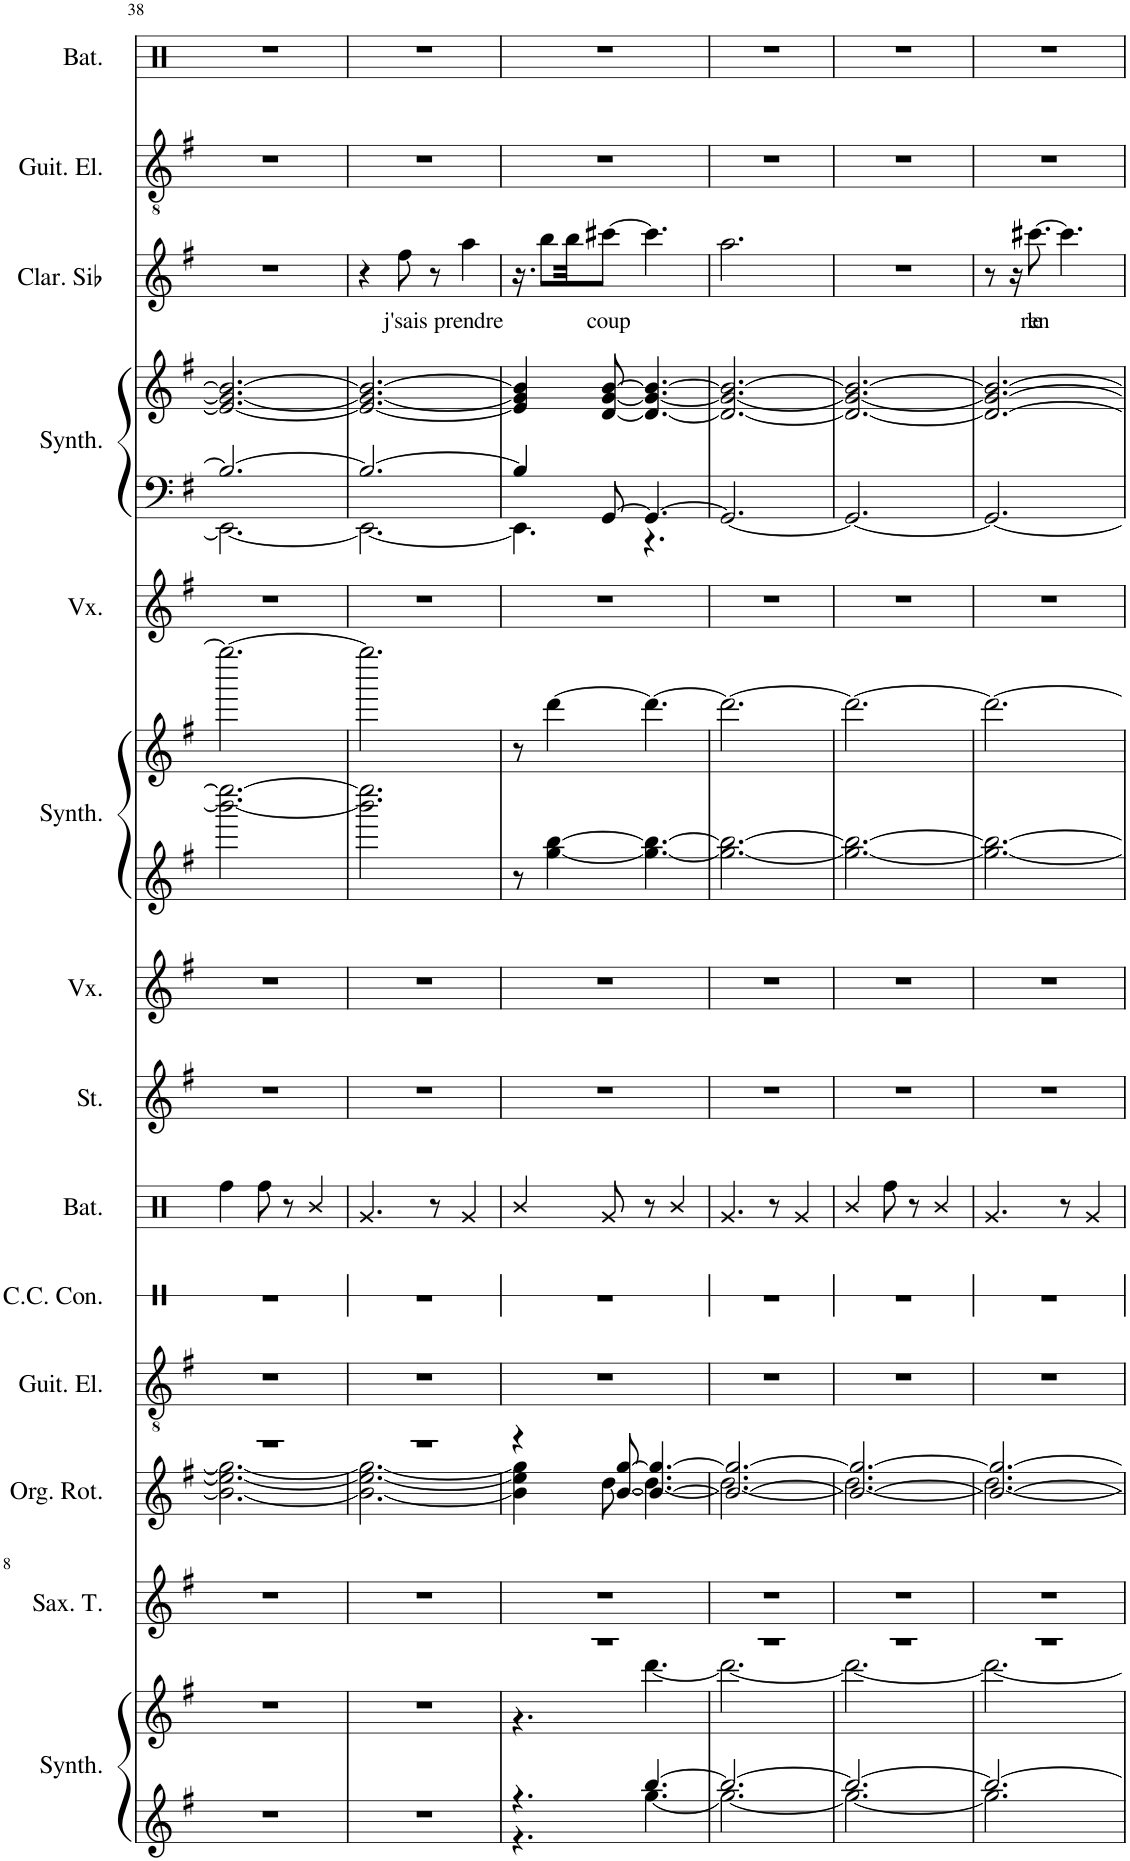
**kern	**kern	**kern	**kern	**kern	**kern	**kern	**kern	**kern	**kern	**kern	**kern	**kern	**kern	**kern	**text	**kern	**kern
*part14	*part14	*part13	*part12	*part11	*part10	*part9	*part8	*part7	*part6	*part6	*part5	*part4	*part4	*part3	*part3	*part2	*part1
*staff17	*staff16	*staff15	*staff14	*staff13	*staff12	*staff11	*staff10	*staff9	*staff8	*staff7	*staff6	*staff5	*staff4	*staff3	*staff3	*staff2	*staff1
*I"Synthétiseur Pad	*	*I"Saxophone Ténor	*I"Orgue rotatif	*I"Guitare électrique	*I"Caisse claire de concert	*I"Batterie	*I"Cordes	*I"Voix	*I"Synthétiseur Pad	*	*I"Voix	*I"Synthétiseur Pad	*	*I"Clarinette en Sib	*	*I"Guitare électrique	*I"Batterie
*I'Synth.	*	*I'Sax. T.	*I'Org. Rot.	*I'Guit. El.	*I'C.C. Con.	*I'Bat.	*	*I'Vx.	*I'Synth.	*	*I'Vx.	*I'Synth.	*	*I'Clar. Sib	*	*I'Guit. El.	*I'Bat.
!!LO:PB:g=z
*clefG2	*clefG2	*clefG2	*clefG2	*clefGv2	*clefX	*clefX	*clefG2	*clefG2	*clefG2	*clefG2	*clefG2	*clefF4	*clefG2	*clefG2	*	*clefGv2	*clefX
*	*	*Trd8c14	*	*	*	*	*	*	*	*	*	*	*	*Trd1c2	*	*	*
*k[f#]	*k[f#]	*k[f#]	*k[f#]	*k[f#]	*k[f#]	*k[]	*k[f#]	*k[f#]	*k[f#]	*k[f#]	*k[f#]	*k[f#]	*k[f#]	*k[f#]	*	*k[f#]	*k[]
*M6/8	*M6/8	*M6/8	*M6/8	*M6/8	*M6/8	*M6/8	*M6/8	*M6/8	*M6/8	*M6/8	*M6/8	*M6/8	*M6/8	*M6/8	*	*M6/8	*M6/8
=38	=38	=38	=38	=38	=38	=38	=38	=38	=38	=38	=38	=38	=38	=38	=38	=38	=38
*	*	*	*^	*	*	*	*	*	*	*	*	*^	*	*	*	*	*
2.r	2.r	2.r	2.r	2.b\_ 2.ee\_ 2.gg\_	2.r	2.r	4Rff\	2.r	2.r	2.bbb\_ 2.eeee\_	2.gggg\_	2.r	2.B/_	2.EE\_	2.e/_ 2.g/_ 2.b/_	2.r	.	2.r	2.r
.	.	.	.	.	.	.	8Rff\	.	.	.	.	.	.	.	.	.	.	.	.
.	.	.	.	.	.	.	8r	.	.	.	.	.	.	.	.	.	.	.	.
.	.	.	.	.	.	.	4R/	.	.	.	.	.	.	.	.	.	.	.	.
=39	=39	=39	=39	=39	=39	=39	=39	=39	=39	=39	=39	=39	=39	=39	=39	=39	=39	=39	=39
2.r	2.r	2.r	2.r	2.b\_ 2.ee\_ 2.gg\_	2.r	2.r	4.Rg/	2.r	2.r	2.bbb\] 2.eeee\]	2.gggg\]	2.r	2.B/_	2.EE\_	2.e/_ 2.g/_ 2.b/_	4r	.	2.r	2.r
!	!	!	!	!	!	!	!	!	!	!	!	!	!	!	!	!	!LO:LY:b	!	!
.	.	.	.	.	.	.	.	.	.	.	.	.	.	.	.	8ff#\	j'sais	.	.
.	.	.	.	.	.	.	8r	.	.	.	.	.	.	.	.	8r	.	.	.
!	!	!	!	!	!	!	!	!	!	!	!	!	!	!	!	!	!LO:LY:b	!	!
.	.	.	.	.	.	.	4Rg/	.	.	.	.	.	.	.	.	4aa\	prendre	.	.
=40	=40	=40	=40	=40	=40	=40	=40	=40	=40	=40	=40	=40	=40	=40	=40	=40	=40	=40	=40
*^	*^	*	*	*	*	*	*	*	*	*	*	*	*	*	*	*	*	*	*
4.r	4.r	2.r	4.r	2.r	4r	4b\] 4ee\] 4gg\]	2.r	2.r	4R/	2.r	2.r	8r	8r	2.r	4B/]	4.EE\]	4e/] 4g/] 4b/]	16.r	.	2.r	2.r
.	.	.	.	.	.	.	.	.	.	.	.	.	.	.	.	.	.	8bb\L	.	.	.
.	.	.	.	.	.	.	.	.	.	.	.	[4gg\ [4bb\	[4ddd\	.	.	.	.	.	.	.	.
.	.	.	.	.	.	.	.	.	.	.	.	.	.	.	.	.	.	32bb\KK	.	.	.
!	!	!	!	!	!	!	!	!	!	!	!	!	!	!	!	!	!	!	!LO:LY:b	!	!
.	.	.	.	.	[8b/ [8gg/	[8dd\	.	.	8Rg/	.	.	.	.	.	[8GG/	.	[8d/ [8g/ [8b/	[8ccc#X\J	coup	.	.
[4.bb/	[4.gg\	.	[4.ddd\	.	4.b/_ 4.gg/_	4.dd\_	.	.	8r	.	.	4.gg\_ 4.bb\_	4.ddd\_	.	4.GG/_	4.r	4.d/_ 4.g/_ 4.b/_	4.ccc#\]	.	.	.
.	.	.	.	.	.	.	.	.	4R/	.	.	.	.	.	.	.	.	.	.	.	.
*	*	*	*	*	*	*	*	*	*	*	*	*	*	*	*v	*v	*	*	*	*	*
=41	=41	=41	=41	=41	=41	=41	=41	=41	=41	=41	=41	=41	=41	=41	=41	=41	=41	=41	=41	=41
2.bb/_	2.gg\_	2.r	2.ddd\_	2.r	2.b/_ 2.gg/_	2.dd\_	2.r	2.r	4.Rg/	2.r	2.r	2.gg\_ 2.bb\_	2.ddd\_	2.r	2.GG/_	2.d/_ 2.g/_ 2.b/_	2.aa\	.	2.r	2.r
.	.	.	.	.	.	.	.	.	8r	.	.	.	.	.	.	.	.	.	.	.
.	.	.	.	.	.	.	.	.	4Rg/	.	.	.	.	.	.	.	.	.	.	.
=42	=42	=42	=42	=42	=42	=42	=42	=42	=42	=42	=42	=42	=42	=42	=42	=42	=42	=42	=42	=42
2.bb/_	2.gg\_	2.r	2.ddd\_	2.r	2.b/_ 2.gg/_	2.dd\_	2.r	2.r	4R/	2.r	2.r	2.gg\_ 2.bb\_	2.ddd\_	2.r	2.GG/_	2.d/_ 2.g/_ 2.b/_	2.r	.	2.r	2.r
.	.	.	.	.	.	.	.	.	8Rff\	.	.	.	.	.	.	.	.	.	.	.
.	.	.	.	.	.	.	.	.	8r	.	.	.	.	.	.	.	.	.	.	.
.	.	.	.	.	.	.	.	.	4R/	.	.	.	.	.	.	.	.	.	.	.
=43	=43	=43	=43	=43	=43	=43	=43	=43	=43	=43	=43	=43	=43	=43	=43	=43	=43	=43	=43	=43
2.bb/_	2.gg\]	2.r	2.ddd\_	2.r	2.b/_ 2.gg/_	2.dd\_	2.r	2.r	4.Rg/	2.r	2.r	2.gg\_ 2.bb\_	2.ddd\_	2.r	2.GG/_	2.d/_ 2.g/_ 2.b/_	8r	.	2.r	2.r
.	.	.	.	.	.	.	.	.	.	.	.	.	.	.	.	.	16r	.	.	.
!	!	!	!	!	!	!	!	!	!	!	!	!	!	!	!	!	!	!LO:LY:b	!	!
.	.	.	.	.	.	.	.	.	.	.	.	.	.	.	.	.	[8.ccc#X\	le	.	.
.	.	.	.	.	.	.	.	.	8r	.	.	.	.	.	.	.	4.ccc#\]	.	.	.
.	.	.	.	.	.	.	.	.	4Rg/	.	.	.	.	.	.	.	.	.	.	.
*v	*v	*	*	*	*v	*v	*	*	*	*	*	*	*	*	*	*	*	*	*	*
*	*v	*v	*	*	*	*	*	*	*	*	*	*	*	*	*	*	*	*
=	=	=	=	=	=	=	=	=	=	=	=	=	=	=	=	=	=
*-	*-	*-	*-	*-	*-	*-	*-	*-	*-	*-	*-	*-	*-	*-	*-	*-	*-
